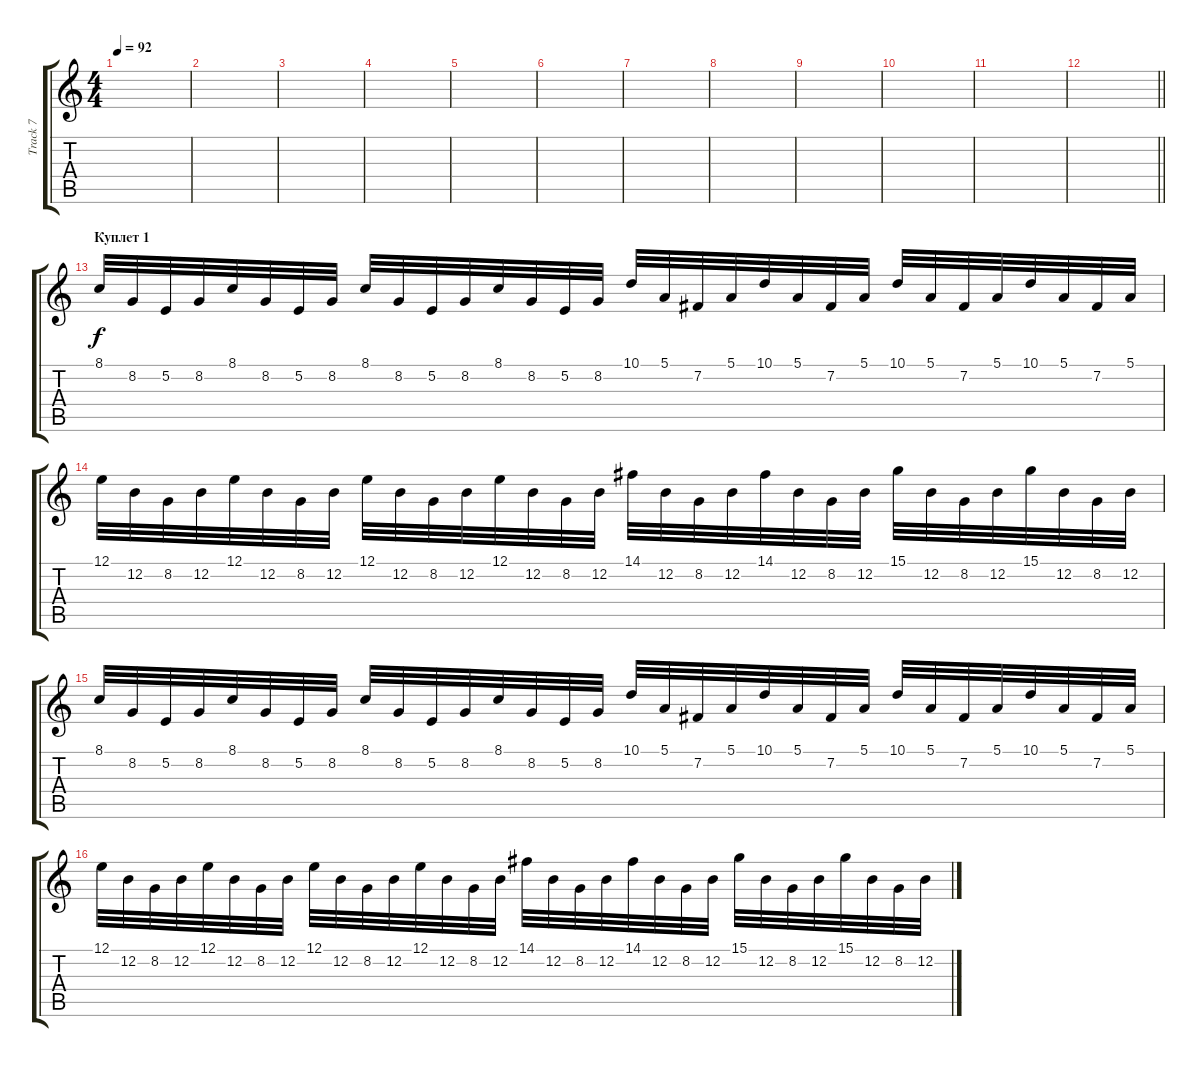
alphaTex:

\track ("Track 7" "Track 7") {instrument violin}
\staff {score tabs}
\tuning (E4 B3 G3 D3 A2 E2) {hide}
\ts (4 4)
\tempo 92
\clef g2
\ks c
|
|
|
|
|
|
|
|
|
|
|
\barLineRight lightlight
|
\section ("" "Куплет 1")
8.1.32{volume 14} 8.2.32 5.2.32 8.2.32 8.1.32 8.2.32 5.2.32 8.2.32 8.1.32 8.2.32 5.2.32 8.2.32 8.1.32 8.2.32 5.2.32 8.2.32 10.1.32 5.1.32 7.2.32 5.1.32 10.1.32 5.1.32 7.2.32 5.1.32 10.1.32 5.1.32 7.2.32 5.1.32 10.1.32 5.1.32 7.2.32 5.1.32 |
12.1.32 12.2.32 8.2.32 12.2.32 12.1.32 12.2.32 8.2.32 12.2.32 12.1.32 12.2.32 8.2.32 12.2.32 12.1.32 12.2.32 8.2.32 12.2.32 14.1.32 12.2.32 8.2.32 12.2.32 14.1.32 12.2.32 8.2.32 12.2.32 15.1.32 12.2.32 8.2.32 12.2.32 15.1.32 12.2.32 8.2.32 12.2.32 |
8.1.32{volume 14} 8.2.32 5.2.32 8.2.32 8.1.32 8.2.32 5.2.32 8.2.32 8.1.32 8.2.32 5.2.32 8.2.32 8.1.32 8.2.32 5.2.32 8.2.32 10.1.32 5.1.32 7.2.32 5.1.32 10.1.32 5.1.32 7.2.32 5.1.32 10.1.32 5.1.32 7.2.32 5.1.32 10.1.32 5.1.32 7.2.32 5.1.32 |
12.1.32 12.2.32 8.2.32 12.2.32 12.1.32 12.2.32 8.2.32 12.2.32 12.1.32 12.2.32 8.2.32 12.2.32 12.1.32 12.2.32 8.2.32 12.2.32 14.1.32 12.2.32 8.2.32 12.2.32 14.1.32 12.2.32 8.2.32 12.2.32 15.1.32 12.2.32 8.2.32 12.2.32 15.1.32 12.2.32 8.2.32 12.2.32
